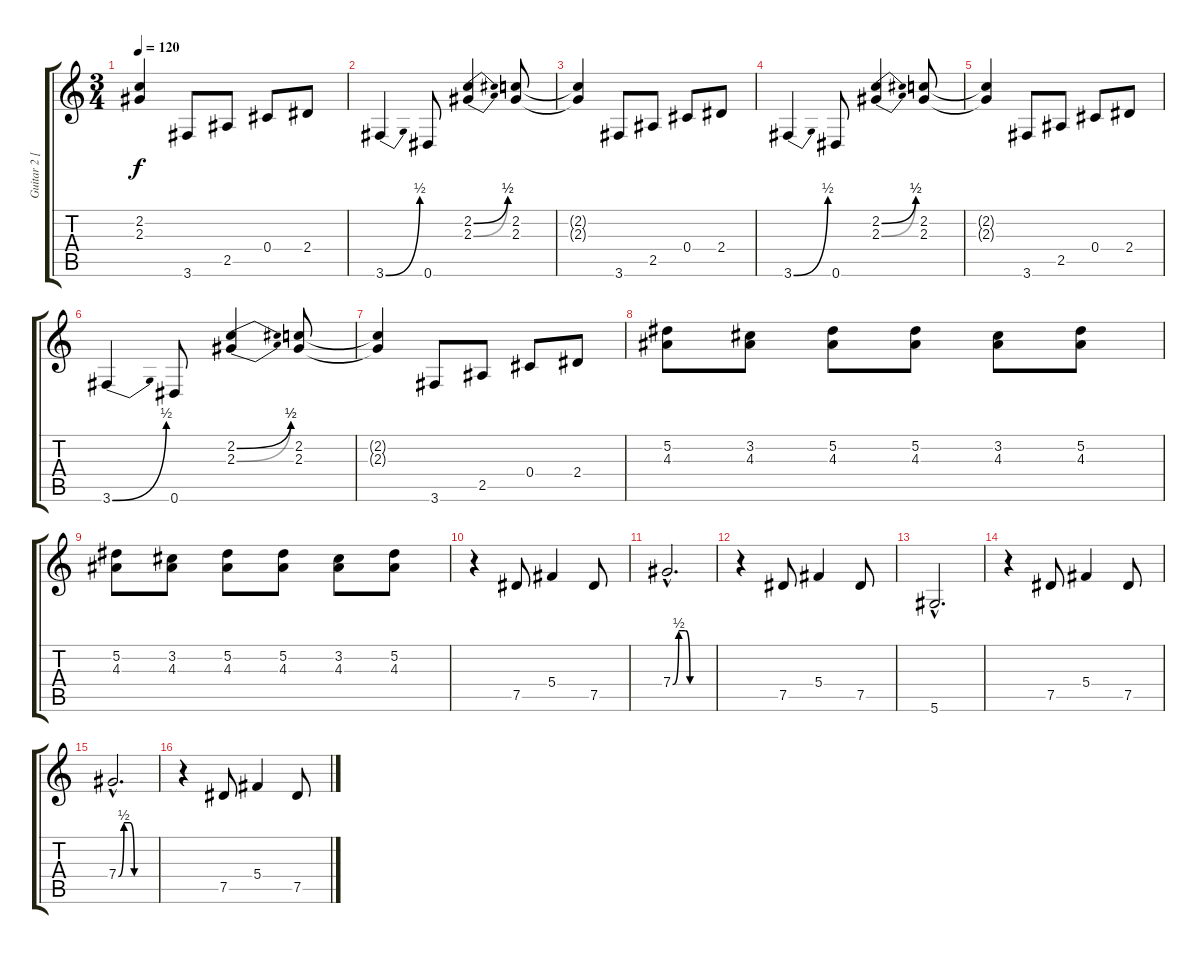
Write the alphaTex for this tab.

\track ("Guitar 2 [Gilby]" "Guitar 2 [") {instrument distortionguitar}
\staff {score tabs}
\tuning (Eb4 Bb3 Gb3 Db3 Ab2 Eb2) {hide}
\ts (3 4)
\tempo 120
\clef g2
\ks c
(2.2{t} 2.3{t}).4{dy f} 3.6.8 2.5.8 0.4.8 2.4.8 |
3.6{be (bend 0 0 60 2)}.4 0.6.8 (2.2{be (bend 0 0 60 2)} 2.3{be (bend 0 0 60 2)}).4 (2.2 2.3).8 |
(2.2{t} 2.3{t}).4 3.6.8 2.5.8 0.4.8 2.4.8 |
3.6{be (bend 0 0 60 2)}.4 0.6.8 (2.2{be (bend 0 0 60 2)} 2.3{be (bend 0 0 60 2)}).4 (2.2 2.3).8 |
(2.2{t} 2.3{t}).4 3.6.8 2.5.8 0.4.8 2.4.8 |
3.6{be (bend 0 0 60 2)}.4 0.6.8 (2.2{be (bend 0 0 60 2)} 2.3{be (bend 0 0 60 2)}).4 (2.2 2.3).8 |
(2.2{t} 2.3{t}).4 3.6.8 2.5.8 0.4.8 2.4.8 |
(5.2 4.3).8 (3.2 4.3).8 (5.2 4.3).8 (5.2 4.3).8 (3.2 4.3).8 (5.2 4.3).8 |
(5.2 4.3).8 (3.2 4.3).8 (5.2 4.3).8 (5.2 4.3).8 (3.2 4.3).8 (5.2 4.3).8 |
r.4 7.5.8 5.4.4 7.5.8 |
7.4{be (custom 0 0 9 2 19 2 26 0 60 0) hac}.2{d} |
r.4 7.5.8 5.4.4 7.5.8 |
5.6{hac}.2{d} |
r.4 7.5.8 5.4.4 7.5.8 |
7.4{be (custom 0 0 9 2 19 2 26 0 60 0) hac}.2{d} |
r.4 7.5.8 5.4.4 7.5.8
